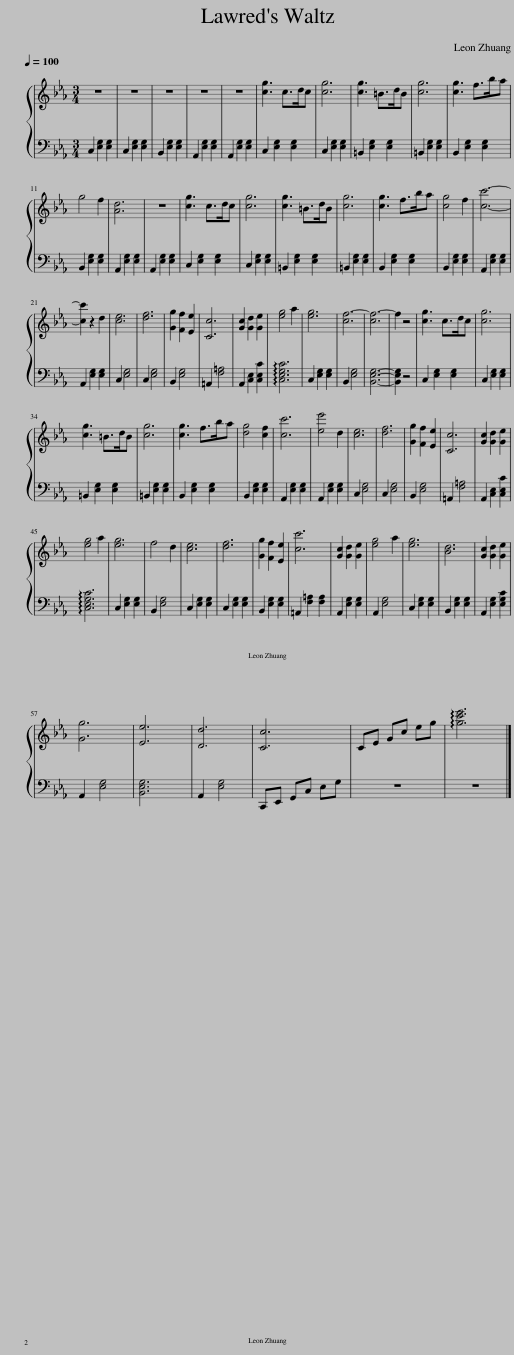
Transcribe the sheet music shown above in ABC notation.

X:1
%%score { 1 | 2 }
L:1/8
Q:1/4=100
M:3/4
I:linebreak $
K:Eb
V:1 treble
V:2 bass
V:1
 z6 | z6 | z6 | z6 | z6 | %5
 [cg]3 c>dc | [cg]6 | [cg]3 =B>dB | [cg]6 | [cg]3 f>ba |$ %10
 g4 f2 | [Ad]6 | z6 | [cg]3 c>dc | [cg]6 | %15
 [cg]3 =B>dB | [cg]6 | [cg]3 f>ba | [cg]4 f2 | [cc']6- |$ %20
 [cc']2 z2 d2 | [ce]6 | [df]6 | [Gg]2 [Ff]2 [Ee]2 | [Cc]6 | %25
 [Gc]2 [Gd]2 [Ge]2 | [eg]4 a2 | [eg]6 | [cf-]6 | [cf-]6 | %30
 f2 z4 | [cg]3 c>dc | [cg]6 |$ [cg]3 =B>dB | [cg]6 | %35
 [cg]3 f>ba | [dg]4 [cf]2 | [cc']6 | [ee']4 d2 | [ce]6 | %40
 [df]6 | [Gg]2 [Ff]2 [Ee]2 | [Cc]6 | [Gc]2 [Gd]2 [Ge]2 |$ [eg]4 a2 | %45
 [eg]6 | f4 d2 | [ce]6 | [df]6 | [Gg]2 [Ff]2 [Ee]2 | %50
 [cc']6 | [Gc]2 [Gd]2 [Ge]2 | [eg]4 a2 | [eg]6 | [Bd]6 | %55
 [Gc]2 [Gd]2 [Ge]2 |$ [Gg]6 | [Ee]6 | [Dd]6 | [Cc]6 | %60
 CE Gc eg | !arpeggio![gc'e']6 |] %62
V:2
 C,2 [E,G,]2 [E,G,]2 | C,2 [E,G,]2 [E,G,]2 | B,,2 [E,G,]2 [E,G,]2 | A,,2 [E,G,]2 [E,G,]2 | A,,2 [E,G,]2 [E,G,]2 | %5
 C,2 [E,G,]2 [E,G,]2 | C,2 [E,G,]2 [E,G,]2 | =B,,2 [E,G,]2 [E,G,]2 | =B,,2 [E,G,]2 [E,G,]2 | B,,2 [E,G,]2 [E,G,]2 |$ %10
 B,,2 [E,G,]2 [E,G,]2 | A,,2 [E,G,]2 [E,G,]2 | A,,2 [E,G,]2 [E,G,]2 | C,2 [E,G,]2 [E,G,]2 | C,2 [E,G,]2 [E,G,]2 | %15
 =B,,2 [E,G,]2 [E,G,]2 | =B,,2 [E,G,]2 [E,G,]2 | B,,2 [E,G,]2 [E,G,]2 | B,,2 [E,G,]2 [E,G,]2 | A,,2 [E,G,]2 [E,G,]2 |$ %20
 A,,2 [E,G,]2 [E,G,]2 | C,2 [E,G,]4 | C,2 [E,G,]4 | B,,2 [E,G,]4 | =A,,2 [F,=A,]4 | %25
 A,,2 [C,E,]2 [C,E,C]2 | !arpeggio![C,E,G,C]6 | C,2 [E,G,]2 [E,G,]2 | B,,2 [E,G,]4 | [B,,E,G,]6- | %30
 [B,,E,G,]2 z4 | C,2 [E,G,]2 [E,G,]2 | C,2 [E,G,]2 [E,G,]2 |$ =B,,2 [E,G,]2 [E,G,]2 | =B,,2 [E,G,]2 [E,G,]2 | %35
 B,,2 [E,G,]2 [E,G,]2 | B,,2 [E,G,]2 [E,G,]2 | A,,2 [E,G,]2 [E,G,]2 | A,,2 [E,G,]2 [E,G,]2 | C,2 [E,G,]4 | %40
 C,2 [E,G,]4 | B,,2 [E,G,]4 | =A,,2 [F,=A,]4 | A,,2 [C,E,]2 [C,E,C]2 |$ !arpeggio![C,E,G,C]6 | %45
 C,2 [E,G,]2 [E,G,]2 | B,,2 [E,G,]4 | C,2 [E,G,]2 [E,G,]2 | C,2 [E,G,]2 [E,G,]2 | B,,2 [E,G,]2 [E,G,]2 | %50
 =A,,2 [F,=A,]2 [F,A,]2 | A,,2 [E,G,]2 [E,G,]2 | A,,2 [E,G,]4 | C,2 [E,G,]2 [E,G,]2 | B,,2 [E,G,]2 [E,G,]2 | %55
 A,,2 [E,G,]2 [E,G,C]2 |$ A,,2 [E,G,]4 | [B,,E,G,]6 | A,,2 [E,G,]4 | C,,E,, G,,C, E,G, | %60
 z6 | z6 |] %62
